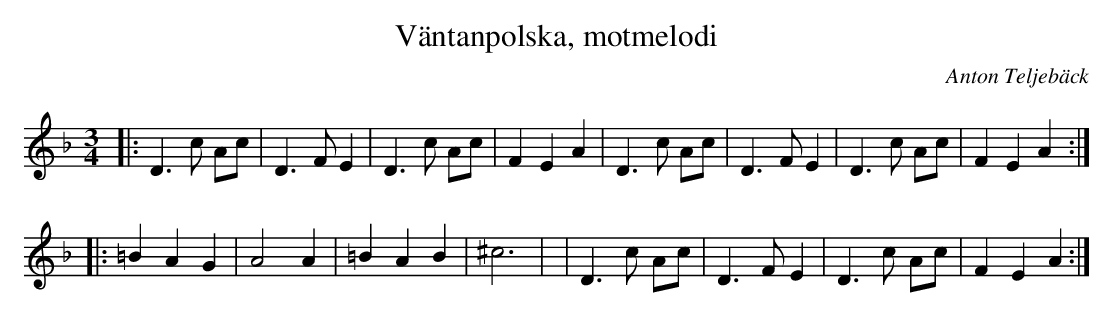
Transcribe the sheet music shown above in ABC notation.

X:1
T:Väntanpolska, motmelodi
C:Anton Teljebäck
M:3/4
L:1/8
K:Dm
|:D3c Ac | D3F E2 | D3c Ac | F2E2A2 | D3c Ac | D3F E2 | D3c Ac | F2E2 A2 :|
|:=B2A2G2 | A4A2 | =B2A2B2 | ^c6 | | D3c Ac | D3F E2 | D3c Ac | F2E2A2 :|
